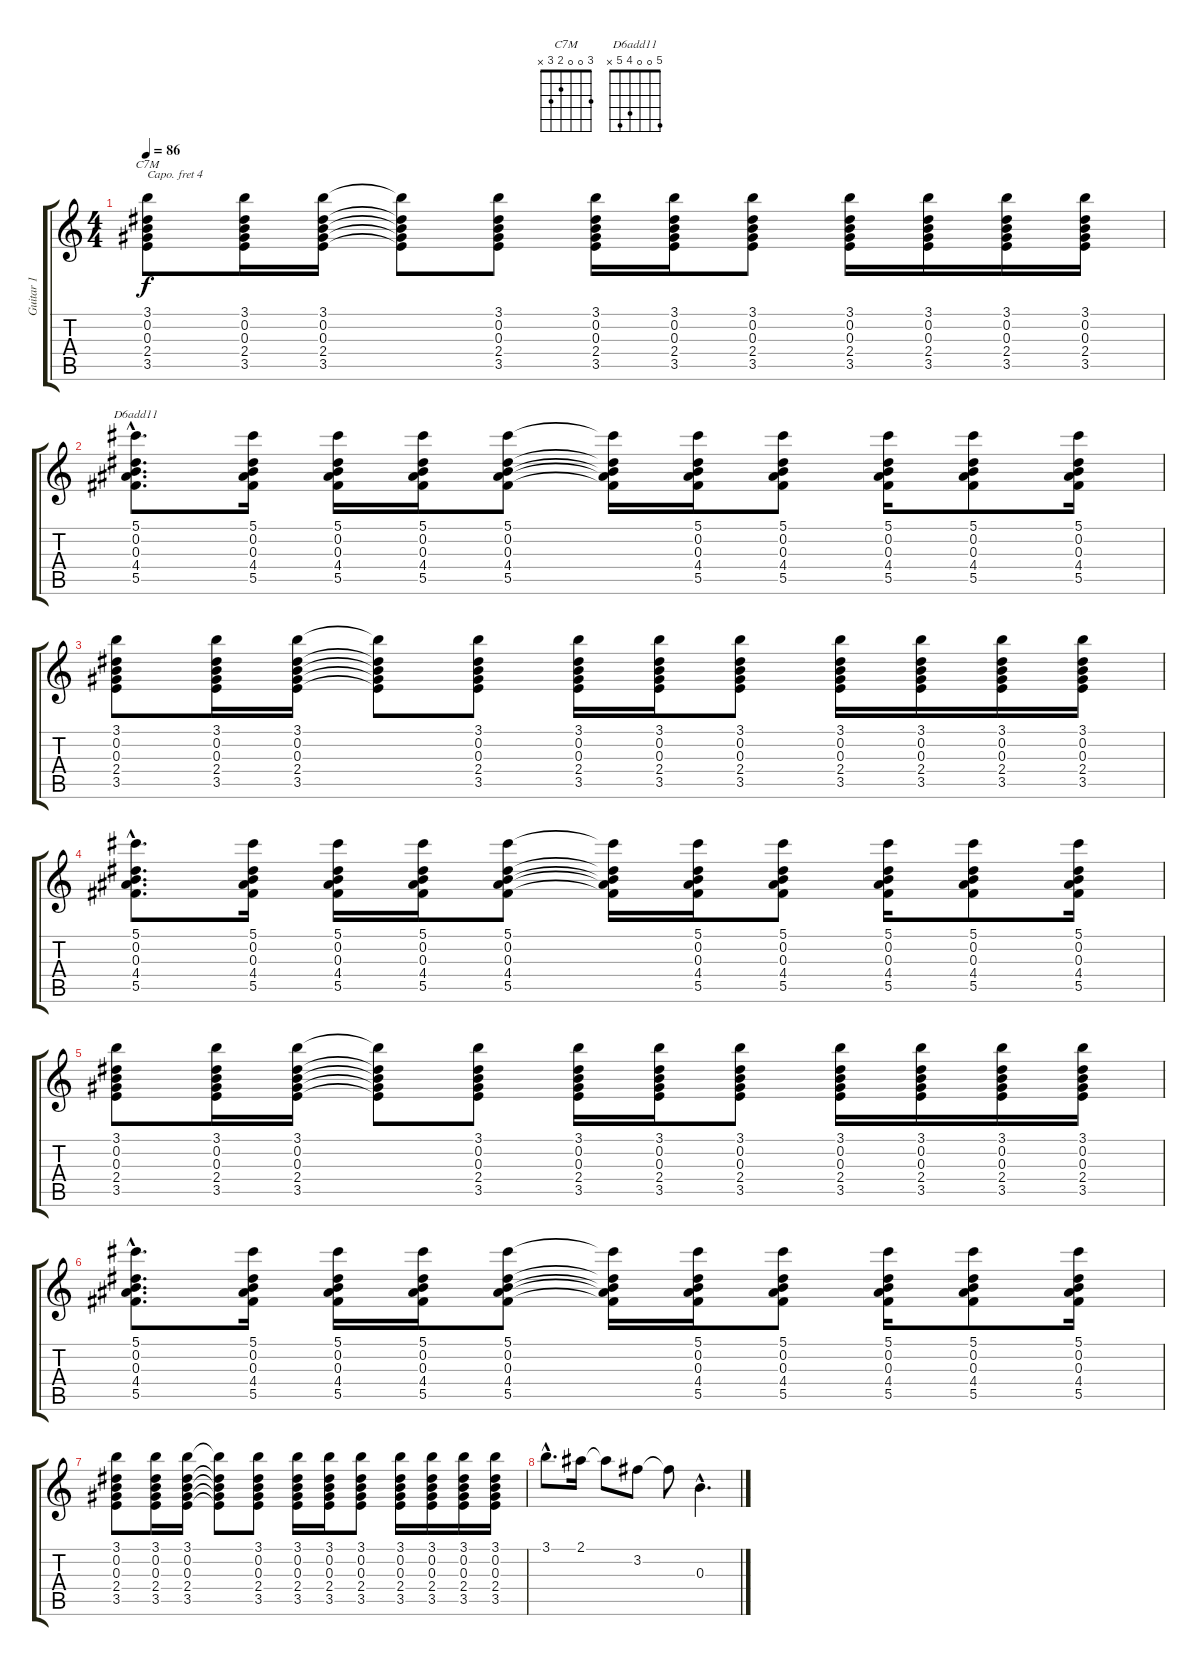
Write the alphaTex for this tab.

\track ("Guitar 1" "Guitar 1") {instrument acousticguitarsteel}
\staff {score tabs}
\capo 4
\tuning (E4 B3 G3 D3 A2 E2) {hide}
\chord ("C7M" 3 0 0 2 3 x)
\chord ("D6add11" 5 0 0 4 5 x)
\ts (4 4)
\tempo 86
\clef g2
\ks c
(3.1 0.2 0.3 2.4 3.5).8{ch "C7M" dy f} (3.1 0.2 0.3 2.4 3.5).16 (3.1 0.2 0.3 2.4 3.5).16 (3.1{t} 0.2{t} 0.3{t} 2.4{t} 3.5{t}).8 (3.1 0.2 0.3 2.4 3.5).8 (3.1 0.2 0.3 2.4 3.5).16 (3.1 0.2 0.3 2.4 3.5).16 (3.1 0.2 0.3 2.4 3.5).8 (3.1 0.2 0.3 2.4 3.5).16 (3.1 0.2 0.3 2.4 3.5).16 (3.1 0.2 0.3 2.4 3.5).16 (3.1 0.2 0.3 2.4 3.5).16 |
(5.1{hac} 0.2{hac} 0.3{hac} 4.4{hac} 5.5{hac}).8{d ch "D6add11"} (5.1 0.2 0.3 4.4 5.5).16 (5.1 0.2 0.3 4.4 5.5).16 (5.1 0.2 0.3 4.4 5.5).16 (5.1 0.2 0.3 4.4 5.5).8 (5.1{t} 0.2{t} 0.3{t} 4.4{t} 5.5{t}).16 (5.1 0.2 0.3 4.4 5.5).16 (5.1 0.2 0.3 4.4 5.5).8 (5.1 0.2 0.3 4.4 5.5).16 (5.1 0.2 0.3 4.4 5.5).8 (5.1 0.2 0.3 4.4 5.5).16 |
(3.1 0.2 0.3 2.4 3.5).8 (3.1 0.2 0.3 2.4 3.5).16 (3.1 0.2 0.3 2.4 3.5).16 (3.1{t} 0.2{t} 0.3{t} 2.4{t} 3.5{t}).8 (3.1 0.2 0.3 2.4 3.5).8 (3.1 0.2 0.3 2.4 3.5).16 (3.1 0.2 0.3 2.4 3.5).16 (3.1 0.2 0.3 2.4 3.5).8 (3.1 0.2 0.3 2.4 3.5).16 (3.1 0.2 0.3 2.4 3.5).16 (3.1 0.2 0.3 2.4 3.5).16 (3.1 0.2 0.3 2.4 3.5).16 |
(5.1{hac} 0.2{hac} 0.3{hac} 4.4{hac} 5.5{hac}).8{d} (5.1 0.2 0.3 4.4 5.5).16 (5.1 0.2 0.3 4.4 5.5).16 (5.1 0.2 0.3 4.4 5.5).16 (5.1 0.2 0.3 4.4 5.5).8 (5.1{t} 0.2{t} 0.3{t} 4.4{t} 5.5{t}).16 (5.1 0.2 0.3 4.4 5.5).16 (5.1 0.2 0.3 4.4 5.5).8 (5.1 0.2 0.3 4.4 5.5).16 (5.1 0.2 0.3 4.4 5.5).8 (5.1 0.2 0.3 4.4 5.5).16 |
(3.1 0.2 0.3 2.4 3.5).8 (3.1 0.2 0.3 2.4 3.5).16 (3.1 0.2 0.3 2.4 3.5).16 (3.1{t} 0.2{t} 0.3{t} 2.4{t} 3.5{t}).8 (3.1 0.2 0.3 2.4 3.5).8 (3.1 0.2 0.3 2.4 3.5).16 (3.1 0.2 0.3 2.4 3.5).16 (3.1 0.2 0.3 2.4 3.5).8 (3.1 0.2 0.3 2.4 3.5).16 (3.1 0.2 0.3 2.4 3.5).16 (3.1 0.2 0.3 2.4 3.5).16 (3.1 0.2 0.3 2.4 3.5).16 |
(5.1{hac} 0.2{hac} 0.3{hac} 4.4{hac} 5.5{hac}).8{d} (5.1 0.2 0.3 4.4 5.5).16 (5.1 0.2 0.3 4.4 5.5).16 (5.1 0.2 0.3 4.4 5.5).16 (5.1 0.2 0.3 4.4 5.5).8 (5.1{t} 0.2{t} 0.3{t} 4.4{t} 5.5{t}).16 (5.1 0.2 0.3 4.4 5.5).16 (5.1 0.2 0.3 4.4 5.5).8 (5.1 0.2 0.3 4.4 5.5).16 (5.1 0.2 0.3 4.4 5.5).8 (5.1 0.2 0.3 4.4 5.5).16 |
(3.1 0.2 0.3 2.4 3.5).8 (3.1 0.2 0.3 2.4 3.5).16 (3.1 0.2 0.3 2.4 3.5).16 (3.1{t} 0.2{t} 0.3{t} 2.4{t} 3.5{t}).8 (3.1 0.2 0.3 2.4 3.5).8 (3.1 0.2 0.3 2.4 3.5).16 (3.1 0.2 0.3 2.4 3.5).16 (3.1 0.2 0.3 2.4 3.5).8 (3.1 0.2 0.3 2.4 3.5).16 (3.1 0.2 0.3 2.4 3.5).16 (3.1 0.2 0.3 2.4 3.5).16 (3.1 0.2 0.3 2.4 3.5).16 |
3.1{hac}.8{d} 2.1.16 2.1{t}.8 3.2.8 3.2{t}.8 0.3{hac}.4{d}
